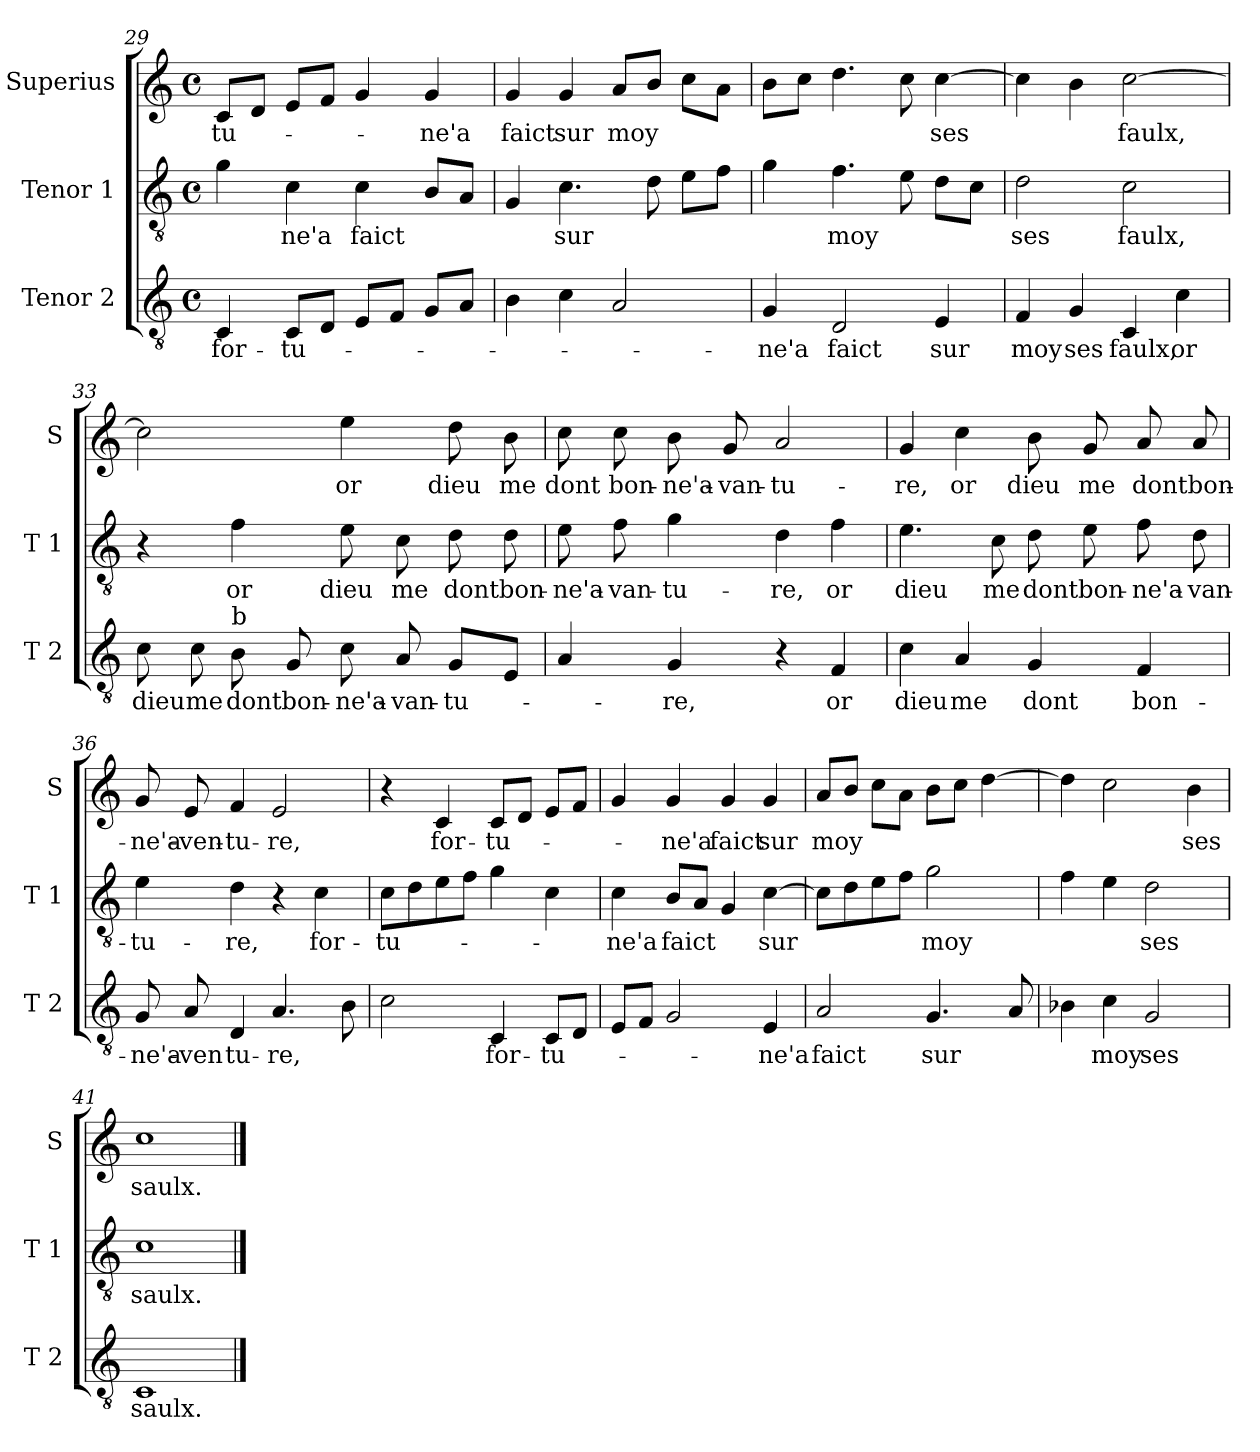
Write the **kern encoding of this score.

**kern	**text	**kern	**text	**kern	**text
*part3	*part3	*part2	*part2	*part1	*part1
*staff3	*staff3	*staff2	*staff2	*staff1	*staff1
*I"Tenor 2	*	*I"Tenor 1	*	*I"Superius	*
*I'T 2	*	*I'T 1	*	*I'S	*
*clefGv2	*	*clefGv2	*	*clefG2	*
*k[]	*	*k[]	*	*k[]	*
*C:	*	*C:	*	*C:	*
*M4/4	*	*M4/4	*	*M4/4	*
*met(c)	*	*met(c)	*	*met(c)	*
=29	=29	=29	=29	=29	=29
!	!LO:LY:b	!	!	!	!LO:LY:b
4C/	for-	4g\	.	8c/L	-tu-
.	.	.	.	8d/J	.
!	!LO:LY:b	!	!LO:LY:b	!	!
8C/L	-tu-	4c\	-ne'a	8e/L	.
8D/J	.	.	.	8f/J	.
!	!	!	!LO:LY:b	!	!
8E/L	.	4c\	faict	4g/	.
8F/J	.	.	.	.	.
!	!	!	!	!	!LO:LY:b
8G/L	.	8B/L	.	4g/	-ne'a
8A/J	.	8A/J	.	.	.
!!LO:PB:g=z
=30	=30	=30	=30	=30	=30
!	!	!	!	!	!LO:LY:b
4B\	.	4G/	.	4g/	faict
!	!	!	!LO:LY:b	!	!LO:LY:b
4c\	.	4.c\	sur	4g/	sur
!	!	!	!	!	!LO:LY:b
2A/	.	.	.	8a/L	moy
.	.	8d\	.	8b/J	.
.	.	8e\L	.	8cc\L	.
.	.	8f\J	.	8a\J	.
=31	=31	=31	=31	=31	=31
!	!LO:LY:b	!	!	!	!
4G/	-ne'a	4g\	.	8b\L	.
.	.	.	.	8cc\J	.
!	!LO:LY:b	!	!LO:LY:b	!	!
2D/	faict	4.f\	moy	4.dd\	.
.	.	8e\	.	8cc\	.
!	!LO:LY:b	!	!	!	!LO:LY:b
4E/	sur	8d\L	.	[4cc\	ses
.	.	8c\J	.	.	.
=32	=32	=32	=32	=32	=32
!	!LO:LY:b	!	!LO:LY:b	!	!
4F/	moy	2d\	ses	4cc\]	.
!	!LO:LY:b	!	!	!	!
4G/	ses	.	.	4b\	.
!	!LO:LY:b	!	!LO:LY:b	!	!LO:LY:b
4C/	faulx,	2c\	faulx,	[2cc\	faulx,
!	!LO:LY:b	!	!	!	!
4c\	or	.	.	.	.
=33	=33	=33	=33	=33	=33
!	!LO:LY:b	!	!	!	!
8c\	dieu	4r	.	2cc\]	.
!	!LO:LY:b	!	!	!	!
8c\	me	.	.	.	.
!LO:TX:a:t=b	!	!	!	!	!
!	!LO:LY:b	!	!LO:LY:b	!	!
8B\	dont	4f\	or	.	.
!	!LO:LY:b	!	!	!	!
8G/	bon-	.	.	.	.
!	!LO:LY:b	!	!LO:LY:b	!	!LO:LY:b
8c\	-ne'a-	8e\	dieu	4ee\	or
!	!LO:LY:b	!	!LO:LY:b	!	!
8A/	-van-	8c\	me	.	.
!	!LO:LY:b	!	!LO:LY:b	!	!LO:LY:b
8G/L	-tu-	8d\	dont	8dd\	dieu
!	!	!	!LO:LY:b	!	!LO:LY:b
8E/J	.	8d\	bon-	8b\	me
!!LO:LB:g=z
=34	=34	=34	=34	=34	=34
!	!	!	!LO:LY:b	!	!LO:LY:b
4A/	.	8e\	-ne'a-	8cc\	dont
!	!	!	!LO:LY:b	!	!LO:LY:b
.	.	8f\	-van-	8cc\	bon-
!	!LO:LY:b	!	!LO:LY:b	!	!LO:LY:b
4G/	-re,	4g\	-tu-	8b\	-ne'a-
!	!	!	!	!	!LO:LY:b
.	.	.	.	8g/	-van-
!	!	!	!LO:LY:b	!	!LO:LY:b
4r	.	4d\	-re,	2a/	-tu-
!	!LO:LY:b	!	!LO:LY:b	!	!
4F/	or	4f\	or	.	.
=35	=35	=35	=35	=35	=35
!	!LO:LY:b	!	!LO:LY:b	!	!LO:LY:b
4c\	dieu	4.e\	dieu	4g/	-re,
!	!LO:LY:b	!	!	!	!LO:LY:b
4A/	me	.	.	4cc\	or
!	!	!	!LO:LY:b	!	!
.	.	8c\	me	.	.
!	!LO:LY:b	!	!LO:LY:b	!	!LO:LY:b
4G/	dont	8d\	dont	8b\	dieu
!	!	!	!LO:LY:b	!	!LO:LY:b
.	.	8e\	bon-	8g/	me
!	!LO:LY:b	!	!LO:LY:b	!	!LO:LY:b
4F/	bon-	8f\	-ne'a-	8a/	dont
!	!	!	!LO:LY:b	!	!LO:LY:b
.	.	8d\	-van-	8a/	bon-
=36	=36	=36	=36	=36	=36
!	!LO:LY:b	!	!LO:LY:b	!	!LO:LY:b
8G/	-ne'a-	4e\	-tu-	8g/	-ne'a-
!	!LO:LY:b	!	!	!	!LO:LY:b
8A/	-ven	.	.	8e/	-ven-
!	!LO:LY:b	!	!LO:LY:b	!	!LO:LY:b
4D/	tu-	4d\	-re,	4f/	-tu-
!	!LO:LY:b	!	!	!	!LO:LY:b
4.A/	-re,	4r	.	2e/	-re,
!	!	!	!LO:LY:b	!	!
.	.	4c\	for-	.	.
8B\	.	.	.	.	.
=37	=37	=37	=37	=37	=37
!	!	!	!LO:LY:b	!	!
2c\	.	8c\L	-tu-	4r	.
.	.	8d\	.	.	.
!	!	!	!	!	!LO:LY:b
.	.	8e\	.	4c/	for-
.	.	8f\J	.	.	.
!	!LO:LY:b	!	!	!	!LO:LY:b
4C/	for-	4g\	.	8c/L	-tu-
.	.	.	.	8d/J	.
!	!LO:LY:b	!	!	!	!
8C/L	-tu-	4c\	.	8e/L	.
8D/J	.	.	.	8f/J	.
!!LO:LB:g=z
=38	=38	=38	=38	=38	=38
!	!	!	!LO:LY:b	!	!
8E/L	.	4c\	-ne'a	4g/	.
8F/J	.	.	.	.	.
!	!	!	!LO:LY:b	!	!LO:LY:b
2G/	.	8B/L	faict	4g/	-ne'a
.	.	8A/J	.	.	.
!	!	!	!	!	!LO:LY:b
.	.	4G/	.	4g/	faict
!	!LO:LY:b	!	!LO:LY:b	!	!LO:LY:b
4E/	-ne'a	[4c\	sur	4g/	sur
=39	=39	=39	=39	=39	=39
!	!LO:LY:b	!	!	!	!LO:LY:b
2A/	faict	8c\L]	.	8a/L	moy
.	.	8d\	.	8b/J	.
.	.	8e\	.	8cc\L	.
.	.	8f\J	.	8a\J	.
!	!LO:LY:b	!	!LO:LY:b	!	!
4.G/	sur	2g\	moy	8b\L	.
.	.	.	.	8cc\J	.
.	.	.	.	[4dd\	.
8A/	.	.	.	.	.
=40	=40	=40	=40	=40	=40
4B-X\	.	4f\	.	4dd\]	.
!	!LO:LY:b	!	!	!	!
4c\	moy	4e\	.	2cc\	.
!	!LO:LY:b	!	!LO:LY:b	!	!
2G/	ses	2d\	ses	.	.
!	!	!	!	!	!LO:LY:b
.	.	.	.	4b\	ses
=41	=41	=41	=41	=41	=41
!	!LO:LY:b	!	!LO:LY:b	!	!LO:LY:b
1C	saulx.	1c	saulx.	1cc	saulx.
==	==	==	==	==	==
*-	*-	*-	*-	*-	*-
